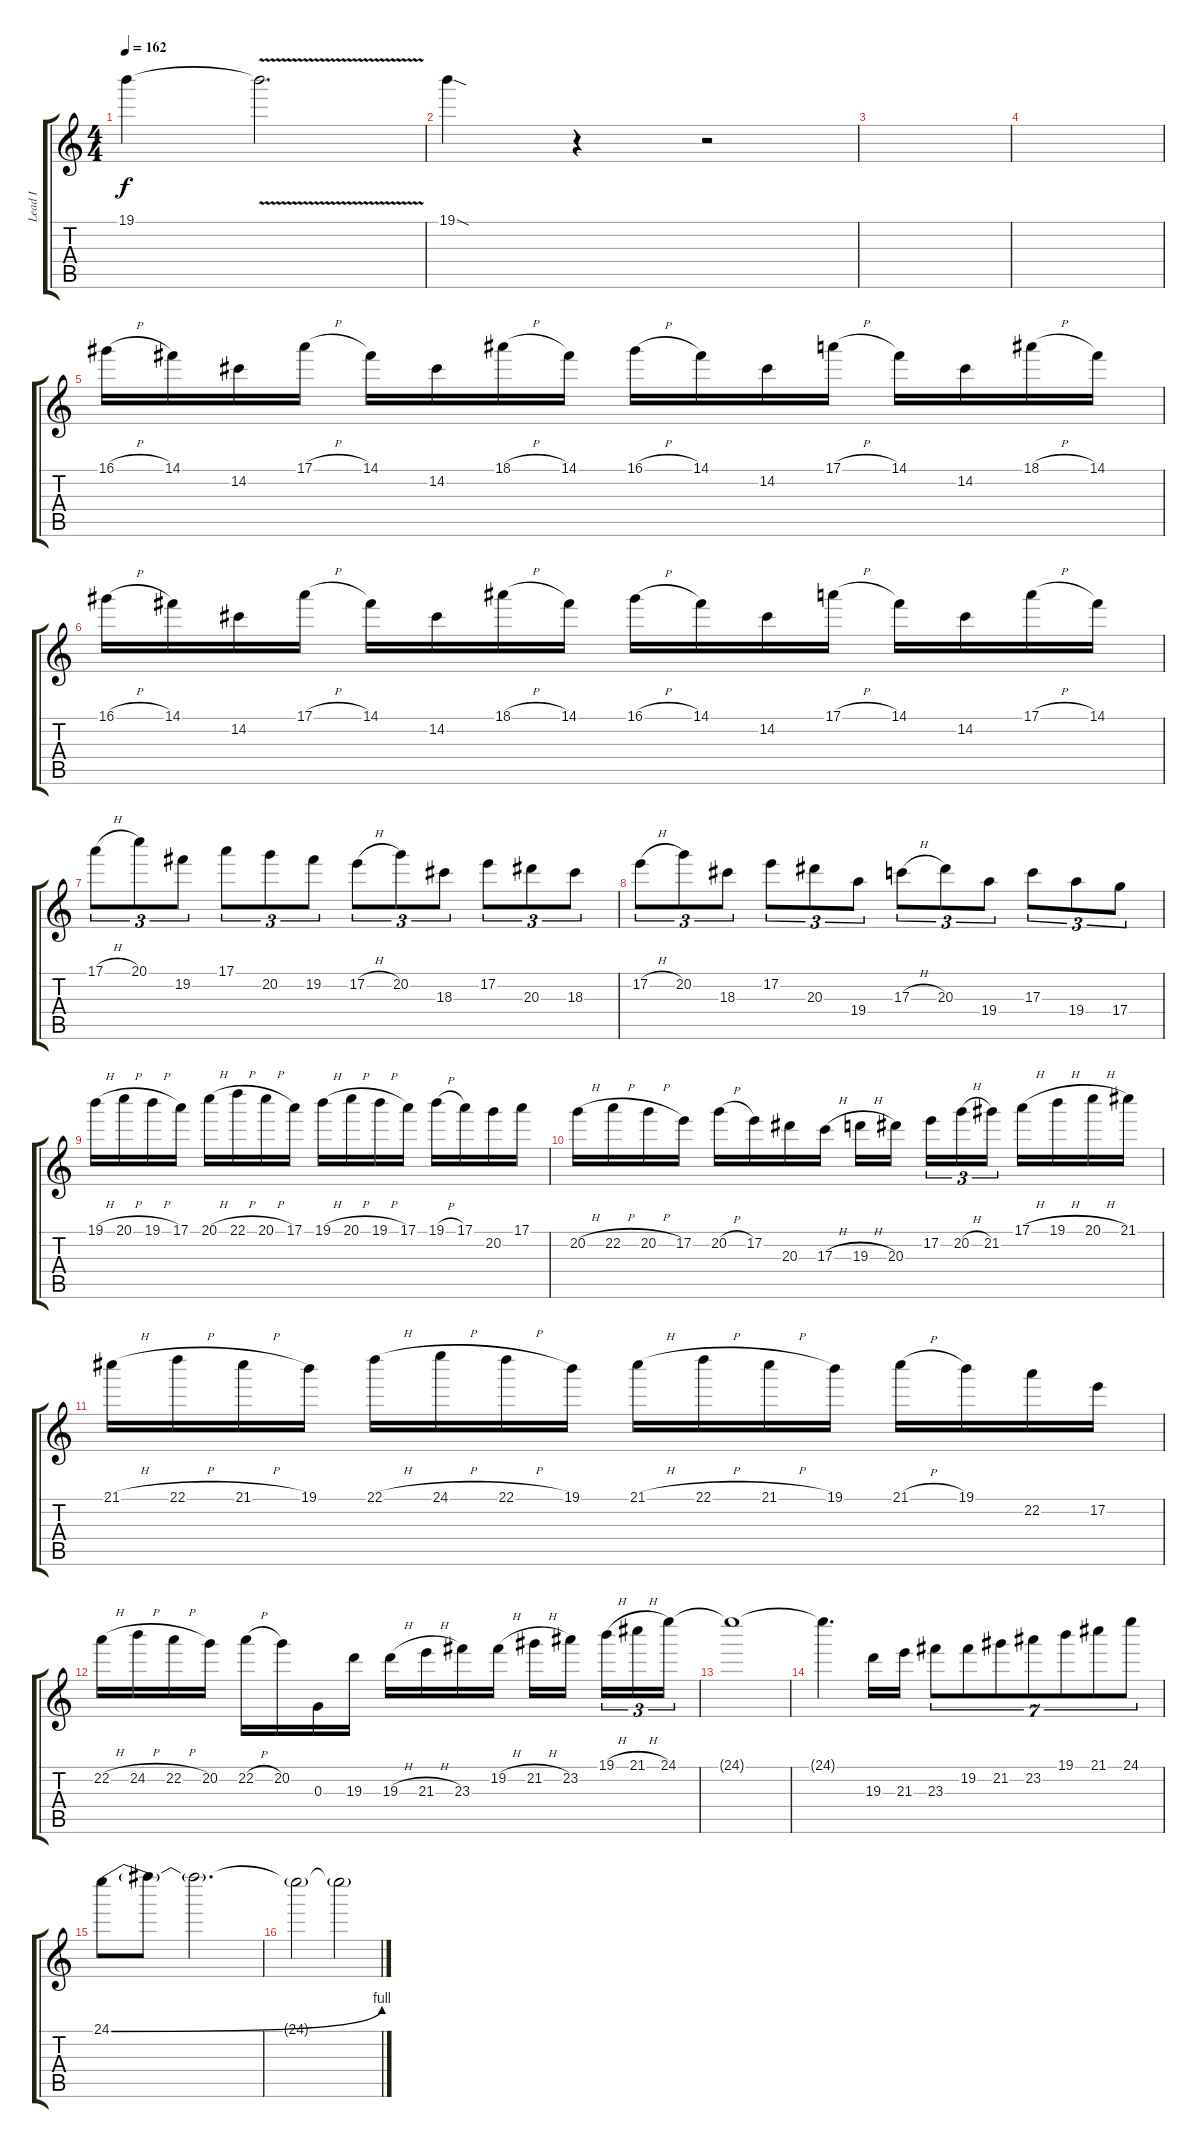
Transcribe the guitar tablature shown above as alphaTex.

\track ("Lead I" "Lead I") {instrument distortionguitar}
\staff {score tabs}
\tuning (E4 B3 G3 D3 A2 E2) {hide}
\ts (4 4)
\tempo 162
\clef g2
\ks c
19.1.4{dy f} 19.1{v t}.2{d} |
19.1{sod}.4 r.4 r.2 |
|
|
16.1{h}.16 14.1.16 14.2.16 17.1{h}.16 14.1.16 14.2.16 18.1{h}.16 14.1.16 16.1{h}.16 14.1.16 14.2.16 17.1{h}.16 14.1.16 14.2.16 18.1{h}.16 14.1.16 |
16.1{h}.16 14.1.16 14.2.16 17.1{h}.16 14.1.16 14.2.16 18.1{h}.16 14.1.16 16.1{h}.16 14.1.16 14.2.16 17.1{h}.16 14.1.16 14.2.16 17.1{h}.16 14.1.16 |
17.1{h}.8{tu (3 2)} 20.1.8{tu (3 2)} 19.2.8{tu (3 2)} 17.1.8{tu (3 2)} 20.2.8{tu (3 2)} 19.2.8{tu (3 2)} 17.2{h}.8{tu (3 2)} 20.2.8{tu (3 2)} 18.3.8{tu (3 2)} 17.2.8{tu (3 2)} 20.3.8{tu (3 2)} 18.3.8{tu (3 2)} |
17.2{h}.8{tu (3 2)} 20.2.8{tu (3 2)} 18.3.8{tu (3 2)} 17.2.8{tu (3 2)} 20.3.8{tu (3 2)} 19.4.8{tu (3 2)} 17.3{h}.8{tu (3 2)} 20.3.8{tu (3 2)} 19.4.8{tu (3 2)} 17.3.8{tu (3 2)} 19.4.8{tu (3 2)} 17.4.8{tu (3 2)} |
19.1{h}.16 20.1{h}.16 19.1{h}.16 17.1.16 20.1{h}.16 22.1{h}.16 20.1{h}.16 17.1.16 19.1{h}.16 20.1{h}.16 19.1{h}.16 17.1.16 19.1{h}.16 17.1.16 20.2.16 17.1.16 |
20.2{h}.16 22.2{h}.16 20.2{h}.16 17.2.16 20.2{h}.16 17.2.16 20.3.16 17.3{h}.16 19.3{h}.16 20.3.16{beam splitsecondary} 17.2.16{tu (3 2)} 20.2{h}.16{tu (3 2)} 21.2.16{tu (3 2)} 17.1{h}.16 19.1{h}.16 20.1{h}.16 21.1.16 |
21.1{h}.16 22.1{h}.16 21.1{h}.16 19.1.16 22.1{h}.16 24.1{h}.16 22.1{h}.16 19.1.16 21.1{h}.16 22.1{h}.16 21.1{h}.16 19.1.16 21.1{h}.16 19.1.16 22.2.16 17.2.16 |
22.2{h}.16 24.2{h}.16 22.2{h}.16 20.2.16 22.2{h}.16 20.2.16 0.3.16 19.3.16 19.3{h}.16 21.3{h}.16 23.3.16 19.2{h}.16 21.2{h}.16 23.2.16{beam splitsecondary} 19.1{h}.16{tu (3 2)} 21.1{h}.16{tu (3 2)} 24.1.16{tu (3 2)} |
24.1{t}.1 |
24.1{t}.4{d} 19.3.16 21.3.16 23.3.8{tu (7 4)} 19.2.8{tu (7 4)} 21.2.8{tu (7 4)} 23.2.8{tu (7 4)} 19.1.8{tu (7 4)} 21.1.8{tu (7 4)} 24.1.8{tu (7 4)} |
24.1{be (bend 0 0 60 4)}.8 24.1{t}.8 24.1{t}.2{d} |
24.1{t}.2 24.1{t}.2
